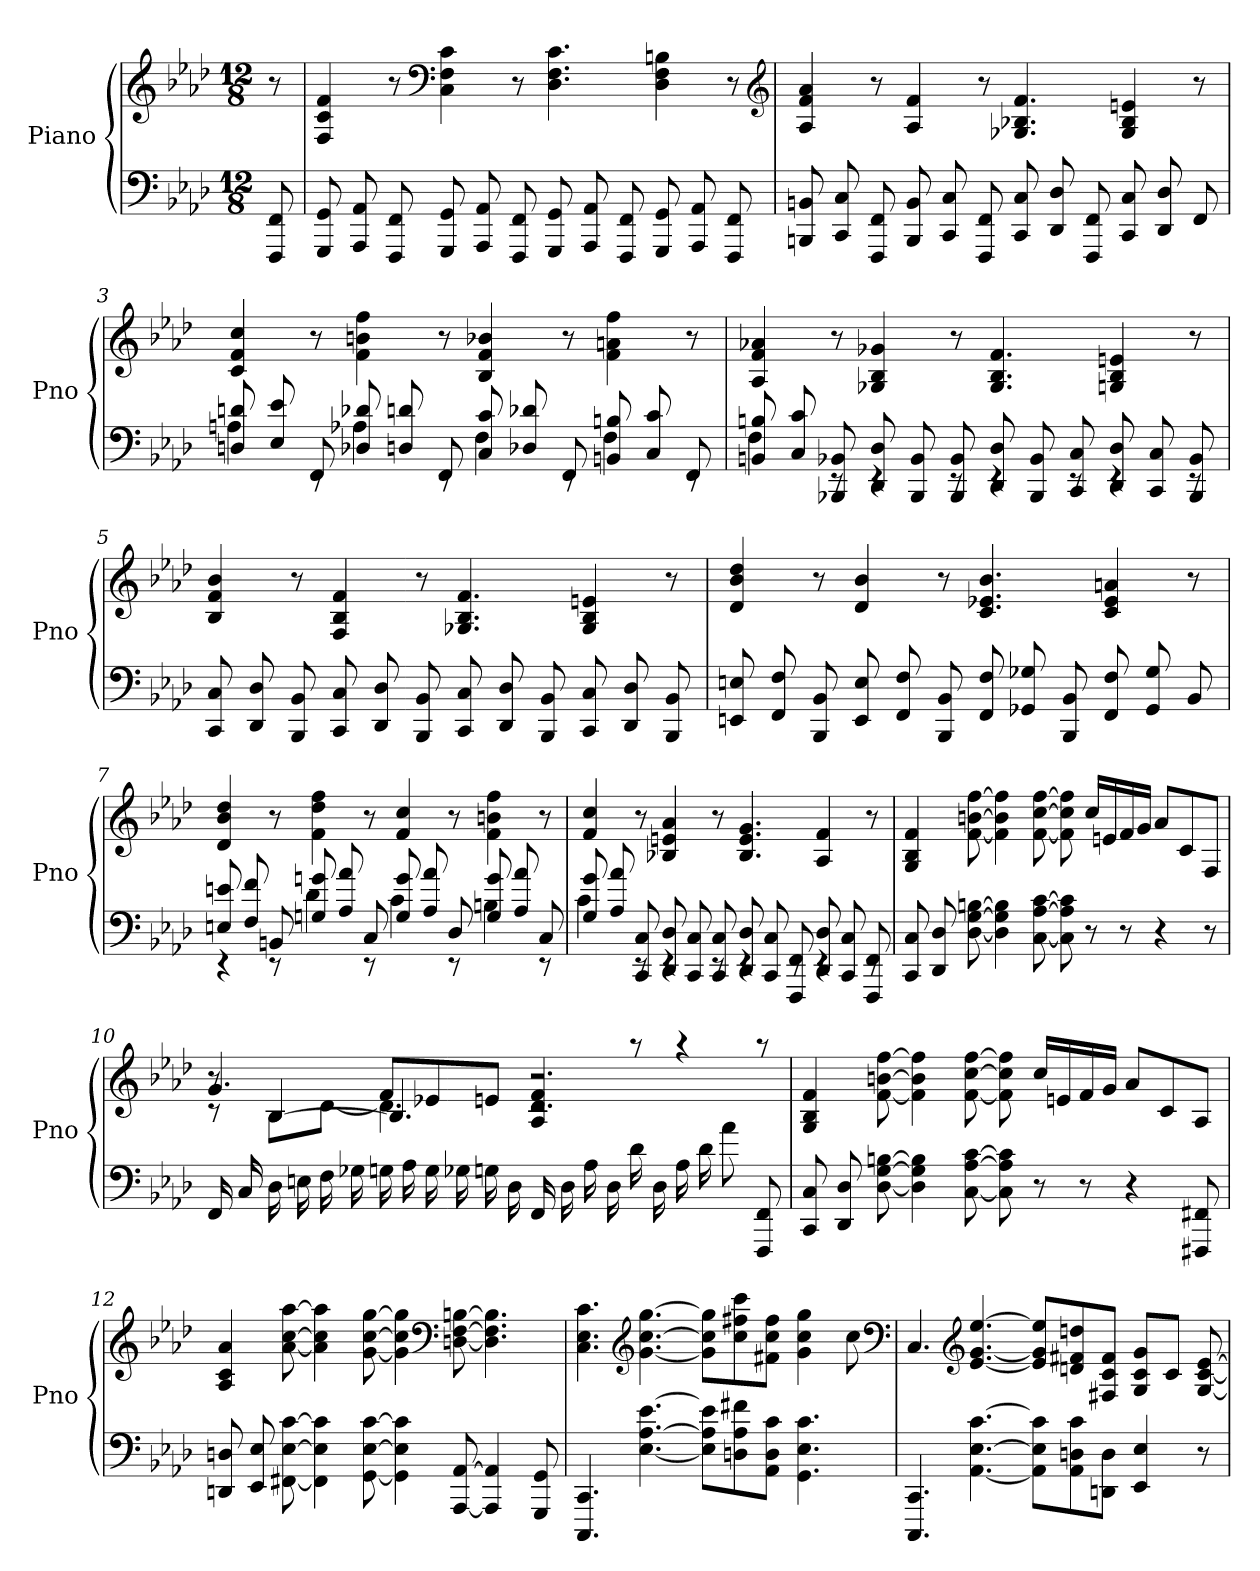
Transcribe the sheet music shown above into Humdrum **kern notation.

**kern	**kern
*part1	*part1
*staff2	*staff1
*I"Piano	*
*I'Pno	*
*clefF4	*clefG2
*k[b-e-a-d-]	*k[b-e-a-d-]
*f:	*f:
*M12/8	*M12/8
=	=
8FFF 8FF	8r
=1	=1
8GGG 8GG	4F 4c 4f
8AAA- 8AA-	.
8FFF 8FF	8r
*	*clefF4
8GGG 8GG	4C 4F 4c
8AAA- 8AA-	.
8FFF 8FF	8r
8GGG 8GG	4.D- 4.F 4.c
8AAA- 8AA-	.
8FFF 8FF	.
8GGG 8GG	4D- 4F 4Bn
8AAA- 8AA-	.
8FFF 8FF	8r
*	*clefG2
=2	=2
8BBBn 8BBn	4A- 4f 4a-
8CC 8C	.
8FFF 8FF	8r
8BBB 8BB	4A- 4f
8CC 8C	.
8FFF 8FF	8r
8CC 8C	4.G-X 4.B-X 4.f
8DD- 8D-	.
8FFF 8FF	.
8CC 8C	4G- 4B- 4en
8DD- 8D-	.
8FF	8r
=3	=3
*^	*
8Dn 8dn	4An	4c 4f 4cc
8E- 8e-	.	.
8FF	8rEE	8r
8D-X 8d-X	4A-X	4f 4bn 4ff
8Dn 8dn	.	.
8FF	8rEE	8r
8C 8c	4F	4B- 4f 4b-X
8D-X 8d-X	.	.
8FF	8rEE	8r
8BBn 8Bn	4F	4f 4an 4ff
8C 8c	.	.
8FF	8rEE	8r
=4	=4	=4
8BBn 8Bn	4F	4A- 4f 4a-X
8C 8c	.	.
8BBB-X 8BB-X	8rEE	8r
8DD- 8D-	4rEE	4G-X 4B- 4g-X
8BBB- 8BB-	.	.
8BBB- 8BB-	8rEE	8r
8DD- 8D-	4rEE	4.G- 4.B- 4.f
8BBB- 8BB-	.	.
8CC 8C	8rEE	.
8DD- 8D-	4rEE	4Gn 4B- 4en
8CC 8C	.	.
8BBB- 8BB-	8rEE	8r
*v	*v	*
=5	=5
8CC 8C	4B- 4f 4b-
8DD- 8D-	.
8BBB- 8BB-	8r
8CC 8C	4F 4B- 4f
8DD- 8D-	.
8BBB- 8BB-	8r
8CC 8C	4.G-X 4.B- 4.f
8DD- 8D-	.
8BBB- 8BB-	.
8CC 8C	4G- 4B- 4en
8DD- 8D-	.
8BBB- 8BB-	8r
=6	=6
8EEn 8En	4d- 4b- 4dd-
8FF 8F	.
8BBB- 8BB-	8r
8EE 8E	4d- 4b-
8FF 8F	.
8BBB- 8BB-	8r
8FF 8F	4.c 4.e-X 4.b-
8GG-X 8G-X	.
8BBB- 8BB-	.
8FF 8F	4c 4e- 4an
8GG- 8G-	.
8BB-	8r
=7	=7
*^	*
8En 8en	4rEE	4d- 4b- 4dd-
8F 8f	.	.
8BBn	8rEE	8r
8Gn 8gn	4d-	4f 4dd- 4ff
8A- 8a-	.	.
8C	8rEE	8r
8G 8g	4c	4f 4cc
8A- 8a-	.	.
8D-	8rEE	8r
8G 8g	4Bn	4f 4bn 4ff
8A- 8a-	.	.
8C	8rEE	8r
=8	=8	=8
8G 8g	4c	4f 4cc
8A- 8a-	.	.
8CC 8C	8rEE	8r
8DD- 8D-	4rEE	4B-X 4en 4a-
8CC 8C	.	.
8CC 8C	8rEE	8r
8DD- 8D-	4rEE	4.B- 4.e 4.g
8CC 8C	.	.
8FFF 8FF	8rEE	.
8DD- 8D-	4rEE	4A- 4f
8CC 8C	.	.
8FFF 8FF	8rEE	8r
*v	*v	*
=9	=9
8CC 8C	4G 4B- 4f
8DD- 8D-	.
[8D- [8G [8Bn	[8f [8bn [8ff
4D-] 4G] 4B]	4f] 4b] 4ff]
[8C [8A- [8c	[8f [8cc [8ff
8C] 8A-] 8c]	8f] 8cc] 8ff]
8r	16ccLL
.	16en
8r	16f
.	16gJJ
4r	8a-L
.	8c
8r	8FJ
=10	=10
*	*^
*	*	*^
16FF	4.g	8rc	8r
16C	.	.	.
16D-	.	8B-L	[4B-/
16En	.	.	.
16F	.	[8d-J	.
16G-X	.	.	.
16Gn	8fL	4.d-]	4.B-/]
16A-	.	.	.
16G	8e-X	.	.
16G-X	.	.	.
16Gn	8enJ	.	.
16D-	.	.	.
16FF	4A- 4d- 4f	2.rc	2.r
16D-	.	.	.
16A-	.	.	.
16D-	.	.	.
16d-	8raa	.	.
16D-	.	.	.
16A-	4raa	.	.
16d-	.	.	.
8a-	.	.	.
8FFF 8FF	8raa	.	.
*	*v	*v	*v
=11	=11
8CC 8C	4G 4B- 4f
8DD- 8D-	.
[8D- [8G [8Bn	[8f [8bn [8ff
4D-] 4G] 4B]	4f] 4b] 4ff]
[8C [8A- [8c	[8f [8cc [8ff
8C] 8A-] 8c]	8f] 8cc] 8ff]
8r	16ccLL
.	16en
8r	16f
.	16gJJ
4r	8a-L
.	8c
8FFF#X 8FF#X	8A-J
=12	=12
8DDn 8Dn	4A- 4c 4a-
8EE- 8E-	.
[8FF#X [8E- [8c	[8a- [8cc [8aa-
4FF#] 4E-] 4c]	4a-] 4cc] 4aa-]
[8GG [8E- [8c	[8g [8cc [8gg
4GG] 4E-] 4c]	4g] 4cc] 4gg]
*	*clefF4
[8AAA- [8AA-	[8Dn [8F [8Bn
4AAA-] 4AA-]	4.D] 4.F] 4.B]
8GGG 8GG	.
=13	=13
4.CCC 4.CC	4.C 4.E- 4.c
*	*clefG2
[4.E- [4.A- [4.e-	[4.g [4.cc [4.gg
8E-] 8A-] 8e-]L	8g] 8cc] 8gg]L
8Dn 8A- 8f#X	8cc 8ff#X 8ccc
8AA- 8D 8cJ	8f#X 8cc 8ff#J
4.GG 4.E- 4.c	4g 4cc 4gg
.	8cc
*	*clefF4
=14	=14
4.CCC 4.CC	4.C
*	*clefG2
[4.AA- [4.E- [4.c	[4.e- [4.g [4.ee-
8AA-] 8E-] 8c]L	8e-] 8g] 8ee-]L
8AA- 8Dn 8c	8dn 8f#X 8ddn
8DDn 8DJ	8F#X 8c 8f#J
4EE- 4E-	8G 8c 8gL
.	8cJ
8r	[8G [8c [8e-
=	=
*-	*-
